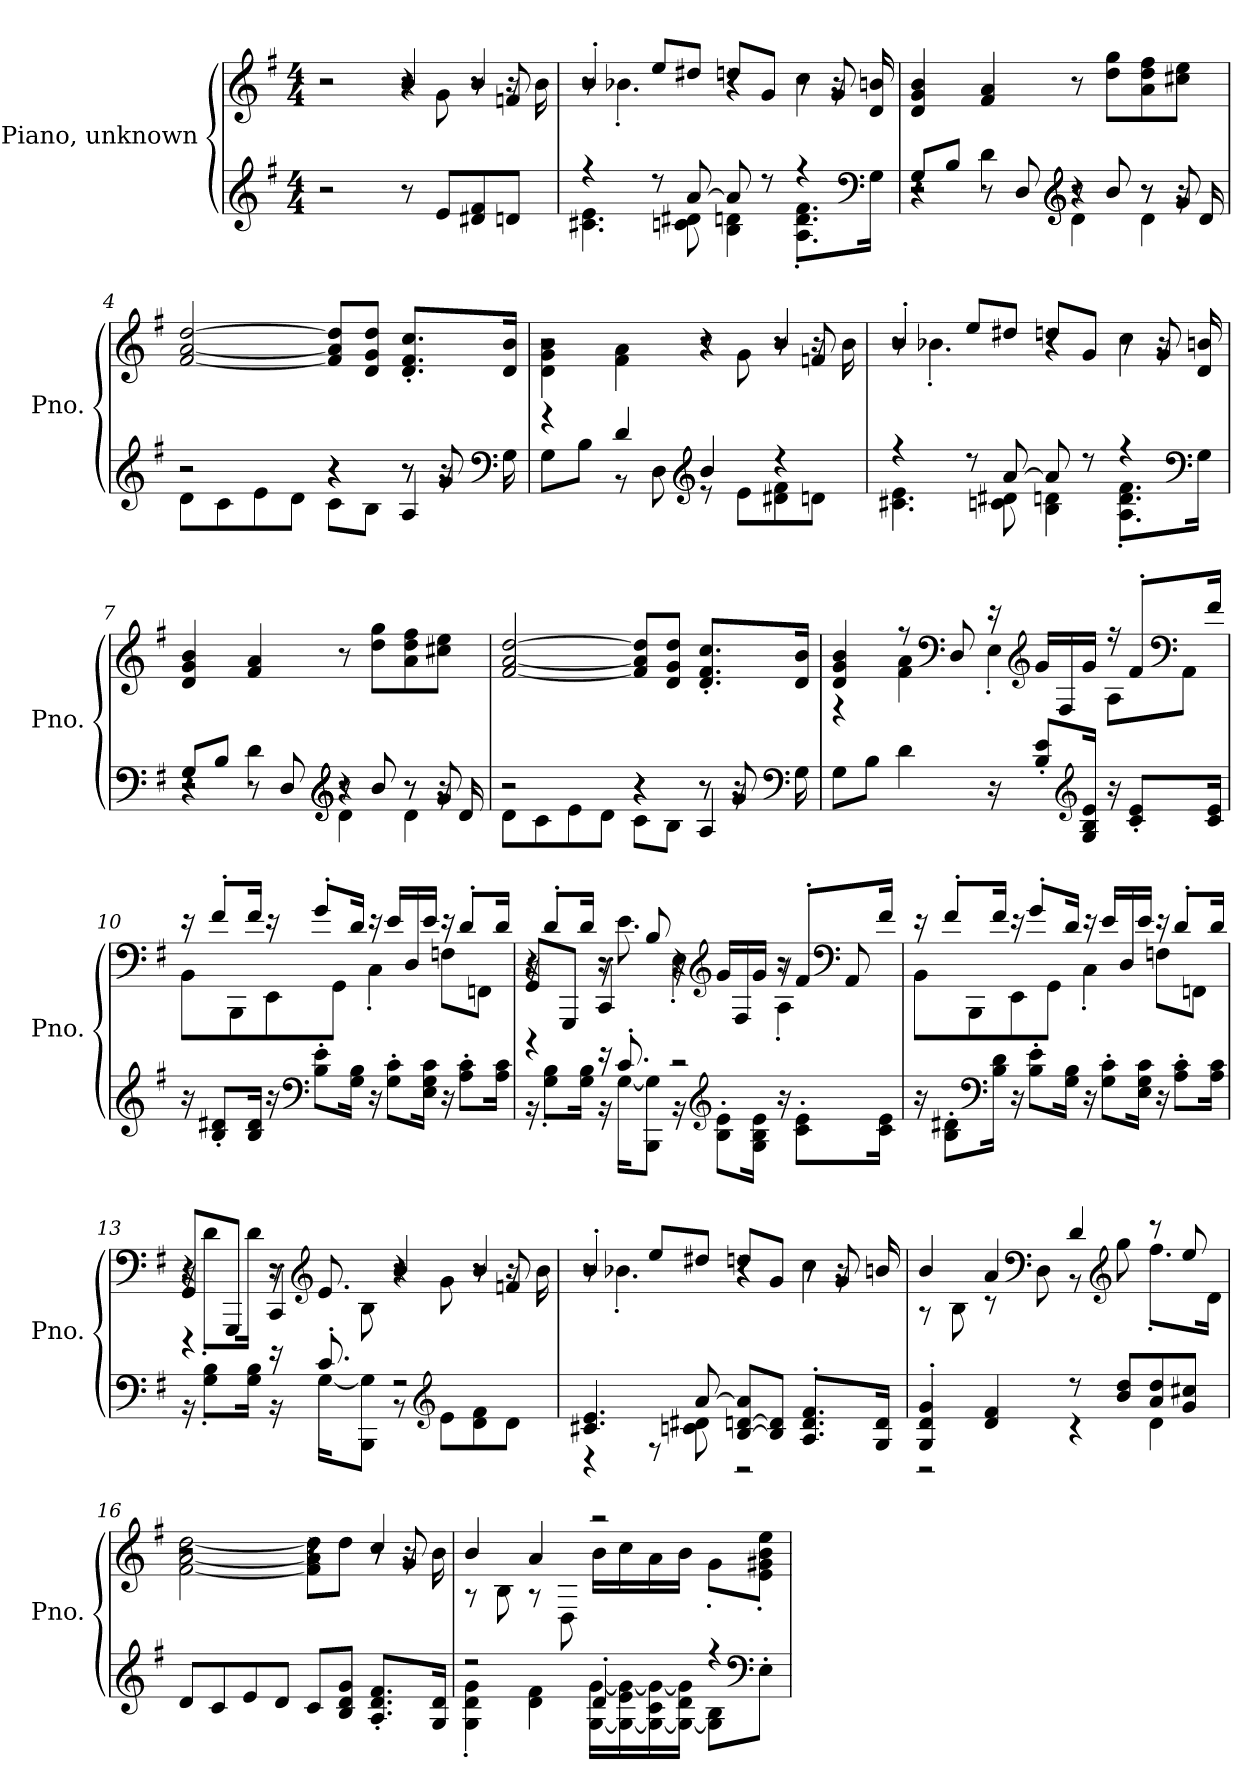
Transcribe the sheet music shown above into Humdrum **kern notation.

**kern	**kern
*part1	*part1
*staff2	*staff1
*I"Piano, unknown	*
*I'Pno.	*
*clefG2	*clefG2
*k[f#]	*k[f#]
*M4/4	*M4/4
*MM120	*MM120
=1	=1
*	*^
*	*	*^
2r	2r	2r	2r
8r	4b/	8r	4r
8e/L	.	8g\	.
8d#X/ 8f#/	4b/	8r	8r
8dn/J	.	16r	8fn/
.	.	16b\	.
=2	=2	=2	=2
*^	*	*	*
4r	4.c#X\ 4.e\	4b'/	8r	2r
.	.	.	4.b-X'\	.
8r	.	8ee/L	.	.
[8a/	8cn\ 8d#X\	8dd#X/J	.	.
8a/]	4B\ 4dn\	8ddn/L	4r	4r
8r	.	8g/J	.	.
4r	8.A\' 8.d\' 8.f#\'L	8r	4cc\	8r
.	.	16r	.	8g/
*clefF4	*	*	*	*
.	16G\Jk	16d/ 16bn/	.	.
*	*	*v	*v	*v
=3	=3	=3
*	*^	*
2r	4r	8G/L	4d/ 4g/ 4b/
.	.	8B/J	.
.	4d\	8r	4f#/ 4a/
.	.	8D/	.
*clefG2	*	*	*
4r	4d\	8r	8r
.	.	8b/	8dd\ 8gg\L
8r	4d\	8r	8a\ 8dd\ 8ff#\
8g/	.	16r	8cc#X\ 8ee\J
.	.	16d/	.
!!LO:LB:g=z
=4	=4	=4	=4
2r	8d\L	2r	[2f#/ [2a/ [2dd/
.	8c\	.	.
.	8e\	.	.
.	8d\J	.	.
4r	8c\L	4r	8f#/] 8a/] 8dd/]L
.	8B\J	.	8d/ 8g/ 8dd/J
8r	8r	4A/	8.d/' 8.f#/' 8.cc/'L
8g/	16r	.	.
*clefF4	*	*	*
.	16G\	.	16d/ 16b/Jk
*	*v	*v	*
=5	=5	=5
*	*	*^
*	*	*	*^
4r	8G\L	2r	4d\ 4g\ 4b\	2r
.	8B\J	.	.	.
4d/	8r	.	4f#\ 4a\	.
.	8D\	.	.	.
*clefG2	*	*	*	*
4b/	8r	4r	8r	4r
.	8e\L	.	8g\	.
4r	8d#X\ 8f#\	4b/	8r	8r
.	8dn\J	.	16r	8fn/
.	.	.	16b\	.
=6	=6	=6	=6	=6
4r	4.c#X\ 4.e\	4b'/	8r	2r
.	.	.	4.b-X'\	.
8r	.	8ee/L	.	.
[8a/	8cn\ 8d#X\	8dd#X/J	.	.
8a/]	4B\ 4dn\	8ddn/L	4r	4r
8r	.	8g/J	.	.
4r	8.A\' 8.d\' 8.f#\'L	8r	4cc\	8r
.	.	16r	.	8g/
*clefF4	*	*	*	*
.	16G\Jk	16d/ 16bn/	.	.
*	*	*v	*v	*v
!!LO:LB:g=z
=7	=7	=7
*	*^	*
2r	4r	8G/L	4d/ 4g/ 4b/
.	.	8B/J	.
.	4d\	8r	4f#/ 4a/
.	.	8D/	.
*clefG2	*	*	*
4r	4d\	8r	8r
.	.	8b/	8dd\ 8gg\L
8r	4d\	8r	8a\ 8dd\ 8ff#\
8g/	.	16r	8cc#X\ 8ee\J
.	.	16d/	.
=8	=8	=8	=8
2r	8d\L	2r	[2f#/ [2a/ [2dd/
.	8c\	.	.
.	8e\	.	.
.	8d\J	.	.
4r	8c\L	4r	8f#/] 8a/] 8dd/]L
.	8B\J	.	8d/ 8g/ 8dd/J
8r	8r	4A/	8.d/' 8.f#/' 8.cc/'L
8g/	16r	.	.
*clefF4	*	*	*
.	16G\	.	16d/ 16b/Jk
*v	*v	*v	*
!!LO:LB:g=z
=9	=9
*	*^
8G\L	4d/ 4g/ 4b/	4r
8B\J	.	.
4d\	8r	4f#\ 4a\
*	*clefF4	*
.	8D/	.
16r	16r	4E'\
*	*clefG2	*
8B/' 8e/'L	16g/LL	.
.	16F#/	.
*clefG2	*	*
16G/ 16B/ 16e/Jk	16g/JJ	.
16r	16r	8A\L
8c/' 8e/'L	8f#'/L	.
*	*clefF4	*
.	.	8AA\J
16c/ 16e/Jk	16f#/Jk	.
=10	=10	=10
16r	16r	8BB\L
8B/' 8d#X/'L	8f#'/L	.
.	.	8BBB\
16B/ 16d#/Jk	16f#/Jk	.
16r	16r	8EE\
*clefF4	*	*
8B\' 8e\'L	8g'/L	.
.	.	8GG\J
16G\ 16B\Jk	16d/Jk	.
16r	16r	4C'\
8G\' 8c\'L	16e/LL	.
.	16D/	.
16E\ 16G\ 16c\Jk	16e/JJ	.
16r	16r	8Fn\L
8A\' 8c\'L	8d'/L	.
.	.	8FFn\J
16A\ 16c\Jk	16d/Jk	.
!!LO:LB:g=z
=11	=11	=11
*^	*	*^
4r	16r	16r	4r	8GG/L
.	8G\' 8B\'L	8d'/L	.	.
.	.	.	.	8GGG/J
.	16G\ 16B\Jk	16d/Jk	.	.
16r	16r	8r	16r	4CC'/
8.c'/	[16G\KL	.	8.e\	.
.	8BBB\ 8G\]J	8B/	.	.
2r	16r	16r	4E'\	4r
*clefG2	*	*clefG2	*	*
.	8B\' 8e\'L	16g/LL	.	.
.	.	16F#/	.	.
.	16G\ 16B\ 16e\Jk	16g/JJ	.	.
.	16r	16r	4A'\	8r
.	8c\' 8e\'L	8f#'/L	.	.
*	*	*clefF4	*	*
.	.	.	.	8AA/
.	16c\ 16e\Jk	16f#/Jk	.	.
*v	*v	*	*	*
*	*	*v	*v
=12	=12	=12
16r	16r	8BB\L
8B\' 8d#X\'L	8f#'/L	.
.	.	8BBB\
*clefF4	*	*
16B\ 16d#\Jk	16f#/Jk	.
16r	16r	8EE\
8B\' 8e\'L	8g'/L	.
.	.	8GG\J
16G\ 16B\Jk	16d/Jk	.
16r	16r	4C'\
8G\' 8c\'L	16e/LL	.
.	16D/	.
16E\ 16G\ 16c\Jk	16e/JJ	.
16r	16r	8Fn\L
8A\' 8c\'L	8d'/L	.
.	.	8FFn\J
16A\ 16c\Jk	16d/Jk	.
!!LO:LB:g=z
=13	=13	=13
*^	*	*^
4r	16r	4r	16r	8GG/L
.	8G\' 8B\'L	.	8d'\L	.
.	.	.	.	8GGG/J
.	16G\ 16B\Jk	.	16d\Jk	.
16r	16r	16r	8r	4CC'/
*	*	*clefG2	*	*
8.c'/	[16G\KL	8.e/	.	.
.	8BBB\ 8G\]J	.	8B\	.
2r	8r	4b/	8r	4r
*clefG2	*	*	*	*
.	8e\L	.	8g\	.
.	8d\ 8f#\	4b/	8r	8r
.	8d\J	.	16r	8fn/
.	.	.	16b\	.
=14	=14	=14	=14	=14
4.c#X/ 4.e/	4r	4b'/	8r	2r
.	.	.	4.b-X'\	.
.	8r	8ee/L	.	.
[8a/	8cn\ 8d#X\	8dd#X/J	.	.
[8B/ [8dn/ 8a/]L	2r	8ddn/L	4r	4r
8B/] 8d/]J	.	8g/J	.	.
8.A/' 8.d/' 8.f#/'L	.	8r	4cc\	8r
.	.	16r	.	8g/
16G/ 16d/Jk	.	16bn/	.	.
*	*	*	*v	*v
!!LO:PB:g=z
=15	=15	=15	=15
4G/' 4d/' 4g/'	2r	4b/	8r
.	.	.	8B\
4d/ 4f#/	.	4a/	8r
*	*	*clefF4	*
.	.	.	8D\
8r	4r	4d/	8r
*	*	*clefG2	*
8b/ 8dd/L	.	.	8gg\
8a/ 8dd/	4d\	8r	8.ff#'\L
8g/ 8cc#X/J	.	8ee/	.
.	.	.	16d\Jk
*v	*v	*	*
=16	=16	=16
*	*	*^
8d/L	2r	[2f#\ [2a\ [2dd\	2r
8c/	.	.	.
8e/	.	.	.
8d/J	.	.	.
8c/L	4r	8f#\] 8a\] 8dd\]L	4r
8B/ 8d/ 8g/J	.	8dd\J	.
8.A/' 8.d/' 8.f#/'L	4cc/	8r	8r
.	.	16r	8g/
16G/ 16d/Jk	.	16b\	.
*	*	*v	*v
=17	=17	=17
*^	*	*
2r	4G\' 4d\' 4g\'	4b/	8r
.	.	.	8B\
.	4d\ 4f#\	4a/	8r
.	.	.	8D\
4d'/	[16G\ [16g\LL	2r	16b\LL
.	16G\_ 16e\ 16g\_	.	16cc\
.	16G\_ 16c\ 16g\_	.	16a\
.	16G\_ 16d\ 16g\]JJ	.	16b\JJ
4r	8G\] 8B\L	.	8g'\L
*clefF4	*	*	*
.	8E'\J	.	8e\' 8g#X\' 8b\' 8ee\'J
*v	*v	*	*
*	*v	*v
=	=
*-	*-
